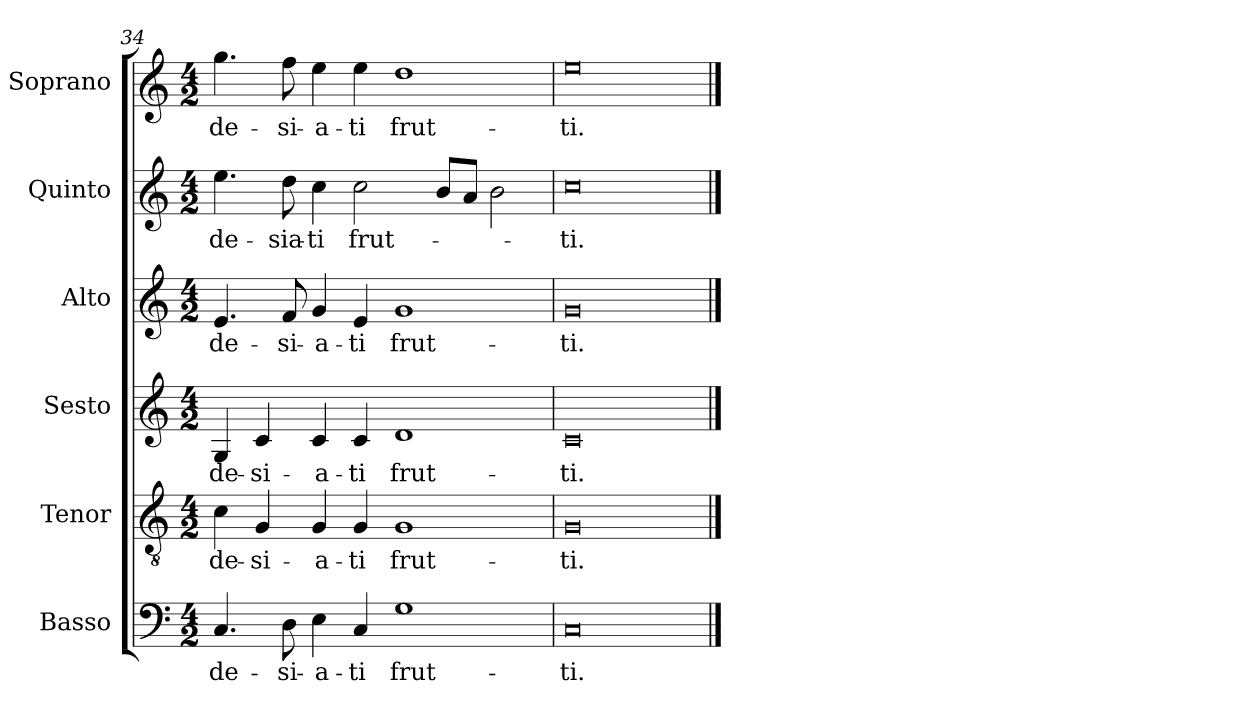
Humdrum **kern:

**kern	**text	**kern	**text	**kern	**text	**kern	**text	**kern	**text	**kern	**text
*part6	*part6	*part5	*part5	*part4	*part4	*part3	*part3	*part2	*part2	*part1	*part1
*staff6	*staff6	*staff5	*staff5	*staff4	*staff4	*staff3	*staff3	*staff2	*staff2	*staff1	*staff1
*I"Basso	*	*I"Tenor	*	*I"Sesto	*	*I"Alto	*	*I"Quinto	*	*I"Soprano	*
*	*	*I'T.	*	*	*	*I'A.	*	*	*	*I'Sop.	*
*clefF4	*	*clefGv2	*	*clefG2	*	*clefG2	*	*clefG2	*	*clefG2	*
*	*	*ITrd7c12	*	*	*	*	*	*	*	*	*
*k[]	*	*k[]	*	*k[]	*	*k[]	*	*k[]	*	*k[]	*
*C:	*	*C:	*	*C:	*	*C:	*	*C:	*	*C:	*
*M4/2	*	*M4/2	*	*M4/2	*	*M4/2	*	*M4/2	*	*M4/2	*
=34	=34	=34	=34	=34	=34	=34	=34	=34	=34	=34	=34
!	!LO:LY:b:color=#000000	!	!	!	!	!	!	!	!	!	!
!	!	!	!LO:LY:b:color=#000000	!	!	!	!	!	!	!	!
!	!	!	!	!	!LO:LY:b:color=#000000	!	!	!	!	!	!
!	!	!	!	!	!	!	!LO:LY:b:color=#000000	!	!	!	!
!	!	!	!	!	!	!	!	!	!LO:LY:b:color=#000000	!	!
!	!	!	!	!	!	!	!	!	!	!	!LO:LY:b:color=#000000
4.Ci/	de-	4Ci\	de-	4Gi/	de-	4.ei/	de-	4.eei\	de-	4.ggi\	de-
!	!	!	!LO:LY:b:color=#000000	!	!	!	!	!	!	!	!
!	!	!	!	!	!LO:LY:b:color=#000000	!	!	!	!	!	!
.	.	4GGi/	-si-	4ci/	-si-	.	.	.	.	.	.
!	!LO:LY:b:color=#000000	!	!	!	!	!	!	!	!	!	!
!	!	!	!	!	!	!	!LO:LY:b:color=#000000	!	!	!	!
!	!	!	!	!	!	!	!	!	!LO:LY:b:color=#000000	!	!
!	!	!	!	!	!	!	!	!	!	!	!LO:LY:b:color=#000000
8Di\	-si-	.	.	.	.	8fi/	-si-	8ddi\	-sia-	8ffi\	-si-
!	!LO:LY:b:color=#000000	!	!	!	!	!	!	!	!	!	!
!	!	!	!LO:LY:b:color=#000000	!	!	!	!	!	!	!	!
!	!	!	!	!	!LO:LY:b:color=#000000	!	!	!	!	!	!
!	!	!	!	!	!	!	!LO:LY:b:color=#000000	!	!	!	!
!	!	!	!	!	!	!	!	!	!LO:LY:b:color=#000000	!	!
!	!	!	!	!	!	!	!	!	!	!	!LO:LY:b:color=#000000
4Ei\	-a-	4GGi/	-a-	4ci/	-a-	4gi/	-a-	4cci\	-ti	4eei\	-a-
!	!LO:LY:b:color=#000000	!	!	!	!	!	!	!	!	!	!
!	!	!	!LO:LY:b:color=#000000	!	!	!	!	!	!	!	!
!	!	!	!	!	!LO:LY:b:color=#000000	!	!	!	!	!	!
!	!	!	!	!	!	!	!LO:LY:b:color=#000000	!	!	!	!
!	!	!	!	!	!	!	!	!	!LO:LY:b:color=#000000	!	!
!	!	!	!	!	!	!	!	!	!	!	!LO:LY:b:color=#000000
4Ci/	-ti	4GGi/	-ti	4ci/	-ti	4ei/	-ti	2cci\	frut-	4eei\	-ti
!	!LO:LY:b:color=#000000	!	!	!	!	!	!	!	!	!	!
!	!	!	!LO:LY:b:color=#000000	!	!	!	!	!	!	!	!
!	!	!	!	!	!LO:LY:b:color=#000000	!	!	!	!	!	!
!	!	!	!	!	!	!	!LO:LY:b:color=#000000	!	!	!	!
!	!	!	!	!	!	!	!	!	!	!	!LO:LY:b:color=#000000
1Gi	frut-	1GGi	frut-	1di	frut-	1gi	frut-	.	.	1ddi	frut-
.	.	.	.	.	.	.	.	8bi/L	.	.	.
.	.	.	.	.	.	.	.	8ai/J	.	.	.
.	.	.	.	.	.	.	.	2bi\	.	.	.
=35	=35	=35	=35	=35	=35	=35	=35	=35	=35	=35	=35
!	!LO:LY:b:color=#000000	!	!	!	!	!	!	!	!	!	!
!	!	!	!LO:LY:b:color=#000000	!	!	!	!	!	!	!	!
!	!	!	!	!	!LO:LY:b:color=#000000	!	!	!	!	!	!
!	!	!	!	!	!	!	!LO:LY:b:color=#000000	!	!	!	!
!	!	!	!	!	!	!	!	!	!LO:LY:b:color=#000000	!	!
!	!	!	!	!	!	!	!	!	!	!	!LO:LY:b:color=#000000
0Ci	-ti.	0GGi	-ti.	0ci	-ti.	0gi	-ti.	0cci	-ti.	0eei	-ti.
==	==	==	==	==	==	==	==	==	==	==	==
*-	*-	*-	*-	*-	*-	*-	*-	*-	*-	*-	*-
